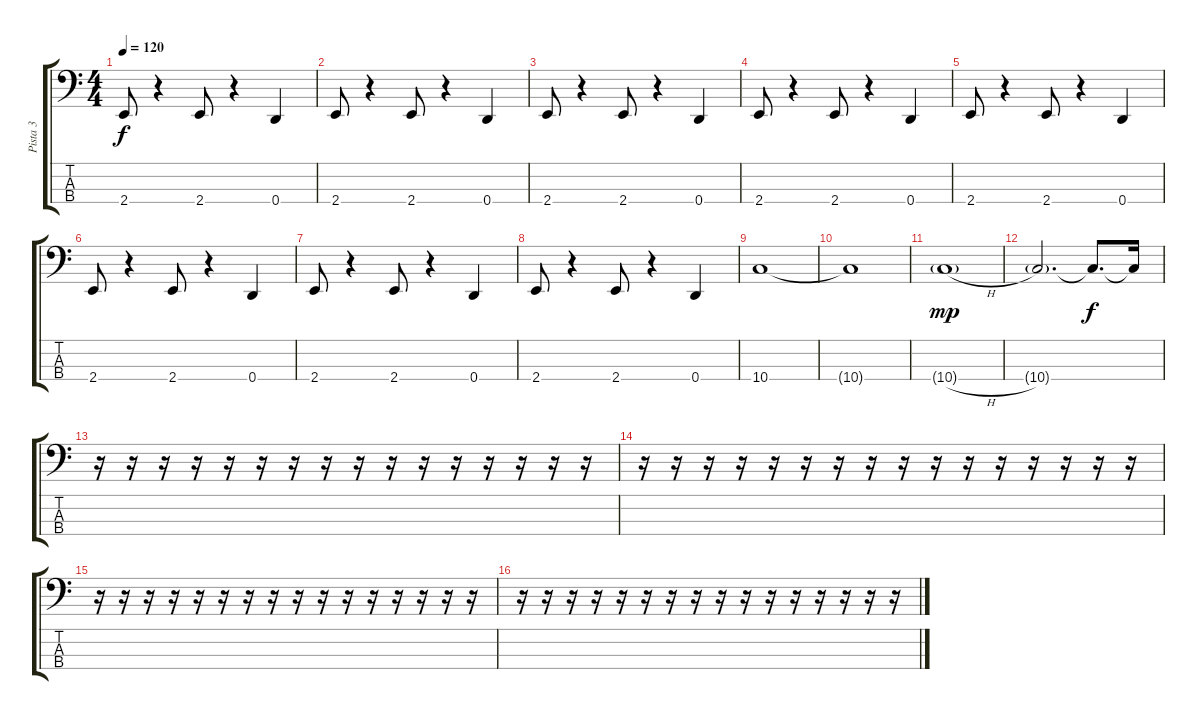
\track ("Pista 3" "Pista 3") {instrument electricbasspick}
\staff {score tabs}
\tuning (G2 D2 A1 D1) {hide}
\ts (4 4)
\tempo 120
\clef f4
\ks c
2.4.8{dy f} r.4 2.4.8 r.4 0.4.4 |
2.4.8 r.4 2.4.8 r.4 0.4.4 |
2.4.8 r.4 2.4.8 r.4 0.4.4 |
2.4.8 r.4 2.4.8 r.4 0.4.4 |
2.4.8 r.4 2.4.8 r.4 0.4.4 |
2.4.8 r.4 2.4.8 r.4 0.4.4 |
2.4.8 r.4 2.4.8 r.4 0.4.4 |
2.4.8 r.4 2.4.8 r.4 0.4.4 |
10.4.1{volume 7} |
10.4{t}.1 |
10.4{h g}.1{dy mp} |
10.4{g}.2{d volume 16} 10.4{t}.8{d dy f} 10.4{t}.16 |
r.16 r.16 r.16 r.16 r.16 r.16 r.16 r.16 r.16 r.16 r.16 r.16 r.16 r.16 r.16 r.16 |
r.16 r.16 r.16 r.16 r.16 r.16 r.16 r.16 r.16 r.16 r.16 r.16 r.16 r.16 r.16 r.16 |
r.16 r.16 r.16 r.16 r.16 r.16 r.16 r.16 r.16 r.16 r.16 r.16 r.16 r.16 r.16 r.16 |
r.16 r.16 r.16 r.16 r.16 r.16 r.16 r.16 r.16 r.16 r.16 r.16 r.16 r.16 r.16 r.16
